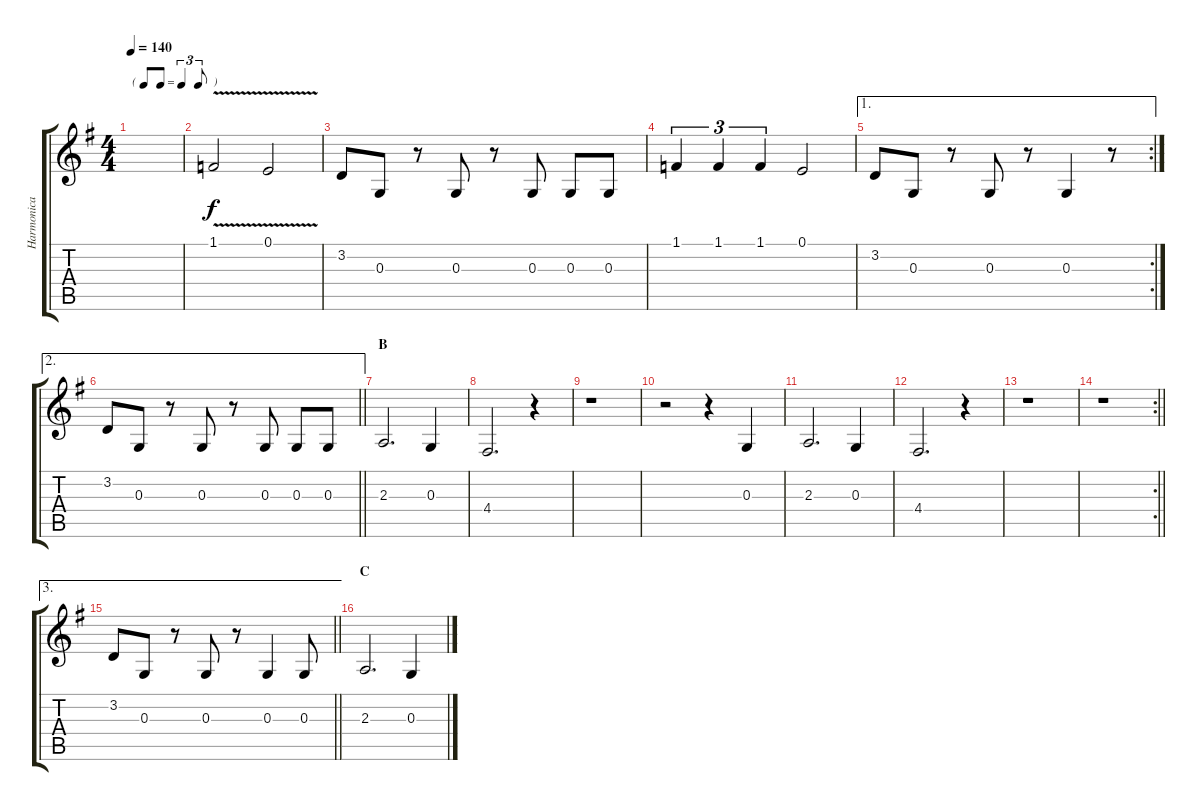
\track ("Harmonica" "Harmonica") {instrument harmonica}
\staff {score tabs}
\tuning (E4 B3 G3 D3 A2 E2) {hide}
\ts (4 4)
\tf triplet8th
\tempo 140
\clef g2
\ks g
|
1.1{v}.2 0.1{v}.2 |
3.2.8 0.3.8 r.8 0.3.8 r.8 0.3.8 0.3.8 0.3.8 |
1.1.4{tu (3 2)} 1.1.4{tu (3 2)} 1.1.4{tu (3 2)} 0.1.2 |
\ae 1
\rc 2
3.2.8 0.3.8 r.8 0.3.8 r.8 0.3.4 r.8 |
\ae 2
\barLineRight lightlight
3.2.8 0.3.8 r.8 0.3.8 r.8 0.3.8 0.3.8 0.3.8 |
\section ("" "B")
2.3.2{d} 0.3.4 |
4.4.2{d} r.4 |
r.1 |
r.2 r.4 0.3.4 |
2.3.2{d} 0.3.4 |
4.4.2{d} r.4 |
r.1 |
\rc 2
\barLineRight lightlight
r.1 |
\ae 3
\barLineRight lightlight
3.2.8 0.3.8 r.8 0.3.8 r.8 0.3.4 0.3.8 |
\section ("" "C")
2.3.2{d} 0.3.4
